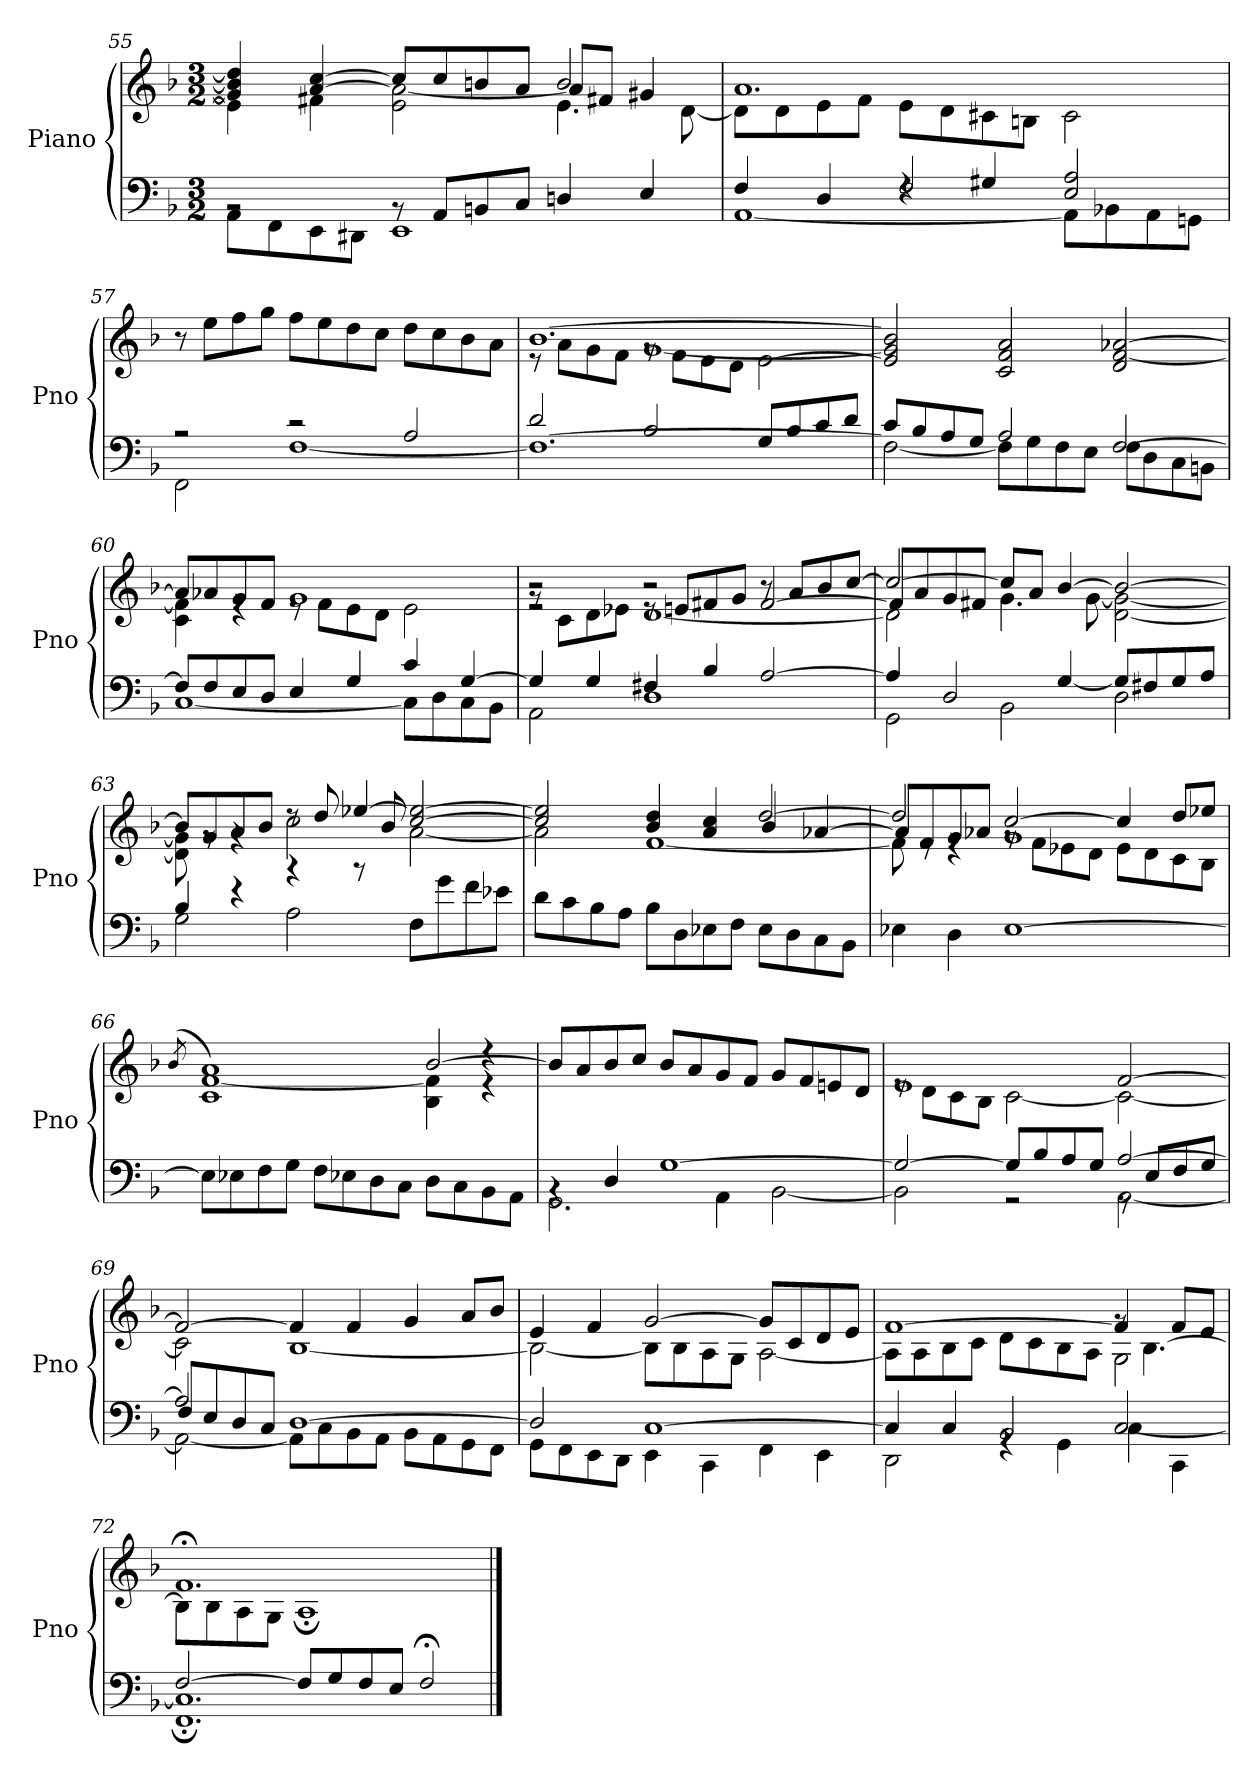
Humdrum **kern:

**kern	**kern
*part1	*part1
*staff2	*staff1
*I"Piano	*
*I'Pno	*
*clefF4	*clefG2
*k[b-]	*k[b-]
*M3/2	*M3/2
=55	=55
*^	*^
*	*^	*	*^
1ryy	2rBB	8AA\L	4g#/] 4b/] 4dd/]	4e\]	1ryy
.	.	8FF\	.	.	.
.	.	8EE\	[4a/ [4cc/	4f#X\	.
.	.	8DD#X\J	.	.	.
.	8rBB	1EE	8cc/L]	2e\ 2a\_	.
.	8AA/L	.	8cc/	.	.
.	8BBn/	.	8bn/	.	.
.	8C/J	.	8a/J	.	.
2ryy	4Dn/	.	2b/	4.e\	8a/L]
.	.	.	.	.	8f#X/J
.	4E/	.	.	.	4g#X/
.	.	.	.	[8d\	.
=56	=56	=56	=56	=56	=56
4F/	[1AA	2ryy	1.a	8d\L]	2ryy
.	.	.	.	8d\	.
4D/	.	.	.	8e\	.
.	.	.	.	8f\J	.
4rF	.	2F/	.	8e\L	2ryy
.	.	.	.	8d\	.
4G#X/	.	.	.	8c#X\	.
.	.	.	.	8Bn\J	.
2E/ 2A/	8AA\L]	2ryy	.	2c#\	2ryy
.	8BB-X\	.	.	.	.
.	8AA\	.	.	.	.
.	8GGn\J	.	.	.	.
*	*v	*v	*	*	*
*	*	*v	*v	*v
!!LO:LB:g=z
=57	=57	=57
2r	2FF\	8r
.	.	8ee\L
.	.	8ff\
.	.	8gg\J
2r	[1F	8ff\L
.	.	8ee\
.	.	8dd\
.	.	8cc\J
2A/	.	8dd\L
.	.	8cc\
.	.	8b-\
.	.	8a\J
=58	=58	=58
*	*^	*^
*	*	*	*	*^
2ryy	2d/	1.F_	[1.b-	8r	2ryy
.	.	.	.	8a\L	.
.	.	.	.	8g\	.
.	.	.	.	8f\J	.
1ryy	2B-/	.	.	[1g	8rg
.	.	.	.	.	8f\L
.	.	.	.	.	8e\
.	.	.	.	.	8d\J
.	8G/L	.	.	.	[2e\
.	8B-/	.	.	.	.
.	8c/	.	.	.	.
.	8d/J	.	.	.	.
*	*v	*v	*	*	*
*	*	*v	*v	*v
=59	=59	=59
8c/L	2F\_	2e/] 2g/] 2b-/]
8B-/	.	.
8A/	.	.
8G/J	.	.
2A/	8F\L]	2c/ 2f/ 2a/
.	8G\	.
.	8F\	.
.	8E\J	.
[2F/	8F\L	2d/ [2f/ [2a-X/
.	8D\	.
.	8C\	.
.	8BBn\J	.
!!LO:LB:g=z
=60	=60	=60
*	*	*^
8F/L]	[1C	8a-/L]	4c\ 4f\]
8F/	.	8a-X/	.
8E/	.	8g/	4re
8D/J	.	8f/J	.
4E/	.	1g	8re
.	.	.	8f\L
4G/	.	.	8e\
.	.	.	8d\J
4c/	8C\L]	.	2e\
.	8D\	.	.
[4G/	8C\	.	.
.	8BB-\J	.	.
=61	=61	=61	=61
*	*	*	*^
4G/]	2AA\	2r	8rg	2re
.	.	.	8c\L	.
4G/	.	.	8d\	.
.	.	.	8e-X\J	.
4F#X/	1D	2r	[1d	8re
.	.	.	.	8en/L
4B-/	.	.	.	8f#X/
.	.	.	.	8g/J
[2A/	.	8r	.	[2f#/
.	.	8a/L	.	.
.	.	8b-/	.	.
.	.	[8cc/J	.	.
=62	=62	=62	=62	=62
*	*^	*	*	*
2ryy	4A/]	2GG\	2cc/_	2d\]	8f#/L]
.	.	.	.	.	8a/
.	2D/	.	.	.	8g/
.	.	.	.	.	8f#X/J
1ryy	.	2BB-\	8cc/L]	4.g\	1ryy
.	.	.	8a/J	.	.
.	[4G/	.	[4b-/	.	.
.	.	.	.	[8g\	.
.	8G/L]	2D\	2b-/_	[2d\ 2g\_	.
.	8F#X/	.	.	.	.
.	8G/	.	.	.	.
.	8A/J	.	.	.	.
!!LO:LB:g=z
=63	=63	=63	=63	=63	=63
*	*	*	*	*	*^
2ryy	4B-/	2G\	8b-/L]	8d\] 8g\]	2ryy	2ryy
.	.	.	8g/	8rg	.	.
.	4r	.	8a/	4rg	.	.
.	.	.	8b-/J	.	.	.
2ryy	2A\	1ryy	8rdd	2cc\	4rA	1ryy
.	.	.	8dd/	.	.	.
.	.	.	[4ee-X/	.	8rA	.
.	.	.	.	.	8b-/	.
2ryy	8F\L	.	[2cc/ 2ee-/_	[2a\	2ryy	.
.	8g\	.	.	.	.	.
.	8f\	.	.	.	.	.
.	8e-X\J	.	.	.	.	.
*	*v	*v	*	*	*	*
*	*	*	*	*v	*v
=64	=64	=64	=64	=64
1ryy	8d\L	2cc/] 2ee-/]	2a\]	1ryy
.	8c\	.	.	.
.	8B-\	.	.	.
.	8A\J	.	.	.
.	8B-\L	4b-/ 4dd/	[1f	.
.	8D\	.	.	.
.	8E-X\	4a/ 4cc/	.	.
.	8F\J	.	.	.
2ryy	8E-\L	[2dd/	.	4b-/
.	8D\	.	.	.
.	8C\	.	.	[4a-X/
.	8BB-\J	.	.	.
*v	*v	*	*	*
=65	=65	=65	=65
4E-X\	2dd/]	8f\]	8a-/L]
.	.	8re	8f/
4D\	.	4re	8g/
.	.	.	8a-X/J
[1E-	[2cc/	8rg	1g
.	.	8f\L	.
.	.	8e-X\	.
.	.	8d\J	.
.	4cc/]	8e-\L	.
.	.	8d\	.
.	8dd/L	8c\	.
.	8ee-X/J	8B-\J	.
*	*v	*v	*v
!!LO:LB:g=z
=66	=66
.	(>8qb-/
*^	*^
*	*^	*	*^
*	*	*	*	*	*^
1ryy	1ryy	8E-\L]	1a)	1c [1f	8b-!yy	1ryy
.	.	8E-X\	.	.	2..a!yy	.
.	.	8F\	.	.	.	.
.	.	8G\J	.	.	.	.
.	.	8F\L	.	.	.	.
.	.	8E-X\	.	.	.	.
.	.	8D\	.	.	.	.
.	.	8C\J	.	.	.	.
4ryy	4ryy	8D\L	[2b-/	4B-\ 4f\]	4ryy	4ryy
.	.	8C\	.	.	.	.
4ryy	4ryy	8BB-\	.	4re	4ryy	4rdd
.	.	8AA\J	.	.	.	.
*	*v	*v	*	*	*	*
*	*	*v	*v	*v	*v
=67	=67	=67
4rBB	2.GG\	8b-/L]
.	.	8a/
4D/	.	8b-/
.	.	8cc/J
[1G	.	8b-/L
.	.	8a/
.	4AA\	8g/
.	.	8f/J
.	[2BB-\	8g/L
.	.	8f/
.	.	8en/
.	.	8d/J
=68	=68	=68
*	*^	*^
*	*	*	*	*^
2G/_	2BB-\]	1ryy	1e	8re	1ryy
.	.	.	.	8d\L	.
.	.	.	.	8c\	.
.	.	.	.	8B-\J	.
8G/L]	2r	.	.	[2c\	.
8B-/	.	.	.	.	.
8A/	.	.	.	.	.
8G/J	.	.	.	.	.
[2A/	[2AA\	8rGG	[2f/	2c\_	2ryy
.	.	8E/L	.	.	.
.	.	8F/	.	.	.
.	.	8G/J	.	.	.
!!LO:LB:g=z	!!	!!
=69	=69	=69	=69	=69	=69
2A/]	2AA\_	8F/L	2f/_	2c\]	2ryy
.	.	8E/	.	.	.
.	.	8D/	.	.	.
.	.	8C/J	.	.	.
[1D	8AA\L]	1ryy	4f/]	[1B-	1ryy
.	8C\	.	.	.	.
.	8BB-\	.	4f/	.	.
.	8AA\J	.	.	.	.
.	8BB-\L	.	4g/	.	.
.	8AA\	.	.	.	.
.	8GG\	.	8a/L	.	.
.	8FF\J	.	8b-/J	.	.
*	*v	*v	*	*	*
*	*	*	*v	*v
=70	=70	=70	=70
2D/]	8GG\L	4e/	2B-\_
.	8FF\	.	.
.	8EE\	4f/	.
.	8DD\J	.	.
[1C	4EE\	[2g/	8B-\L]
.	.	.	8B-\
.	4CC\	.	8A\
.	.	.	8G\J
.	4FF\	8g/L]	[2A\
.	.	8c/	.
.	4EE\	8d/	.
.	.	8e/J	.
=71	=71	=71	=71
*	*^	*	*^
1ryy	4C/]	2DD\	[1f	8A\L]	1ryy
.	.	.	.	8A\	.
.	4C/	.	.	8B-\	.
.	.	.	.	8c\J	.
.	2BB-/	4rGG	.	8d\L	.
.	.	.	.	8c\	.
.	.	4GG\	.	8B-\	.
.	.	.	.	8A\J	.
2ryy	[2C/	4C\	4f/]	2G\	8rg
.	.	.	.	.	[4.B-\
.	.	4CC\	8f/L	.	.
.	.	.	8e/J	.	.
*	*v	*v	*	*	*
*	*	*	*v	*v
=72	=72	=72	=72
[2F/	1.FF; 1.C];	1.f;<	8B-\L]
.	.	.	8B-\
.	.	.	8A\
.	.	.	8G\J
8F/L]	.	.	1A;<
8G/	.	.	.
8F/	.	.	.
8E/J	.	.	.
2F;</	.	.	.
*v	*v	*	*
*	*v	*v
==	==
*-	*-
